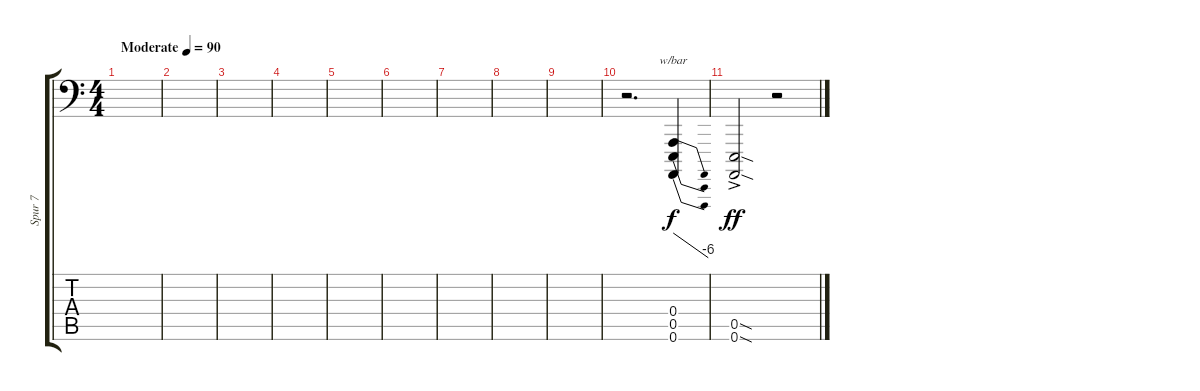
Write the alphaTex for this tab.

\track ("Spur 7" "Spur 7") {instrument reversecymbal}
\staff {score tabs}
\tuning (B2 Gb2 D2 A1 E1 A0) {hide}
\ts (4 4)
\tempo (90 "Moderate")
\clef f4
\ks c
|
|
|
|
|
|
|
|
|
r.2{d} (0.4 0.5 0.6).4{tbe (dive default 0 0 60 -24)} |
(0.5{sod} 0.6{sod ac}).2{dy ff volume 16 instrument ocarina} r.2
